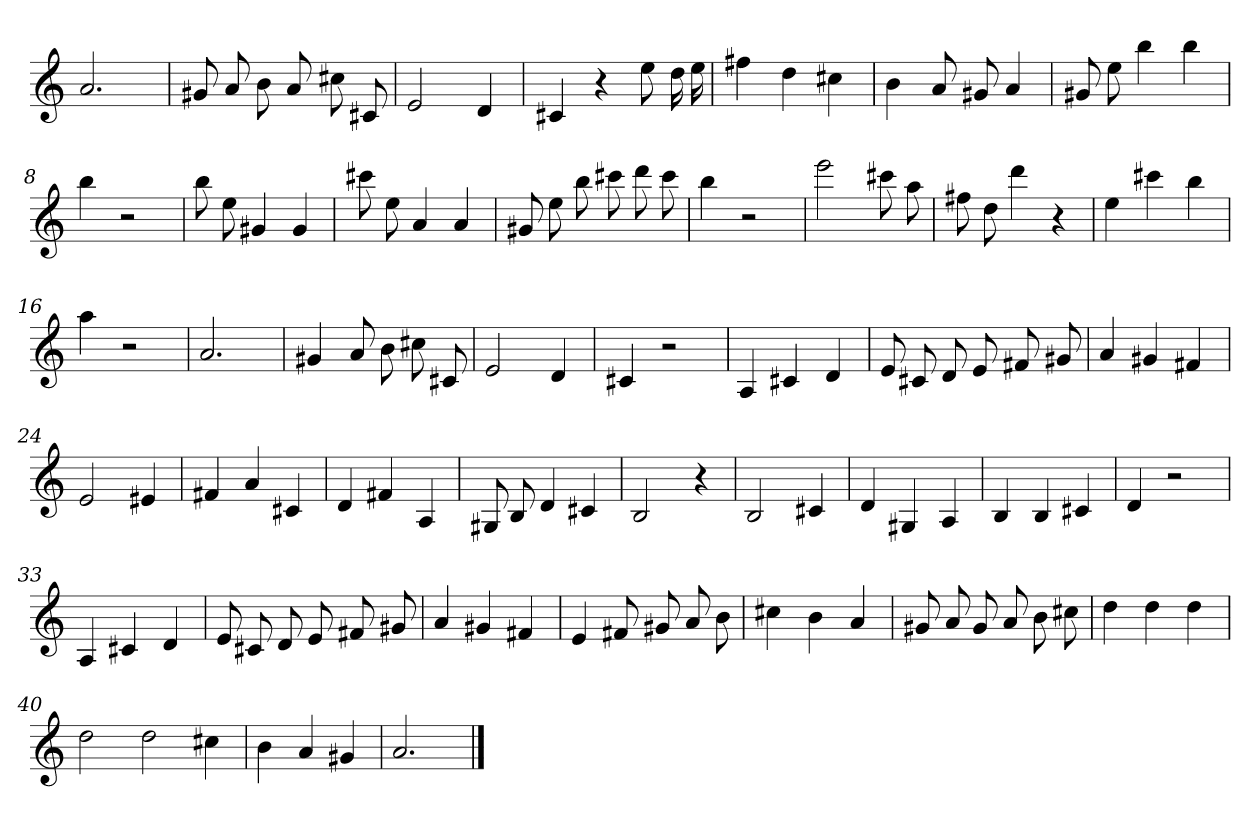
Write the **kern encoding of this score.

**kern
*part1
*staff1
=
2.a
=2
8g#X
8a
8b
8a
8cc#X
8c#X
=3
2e
4d
=4
4c#X
4r
8ee
16dd
16ee
=5
4ff#X
4dd
4cc#X
=6
4b
8a
8g#X
4a
=7
8g#X
8ee
4bb
4bb
=8
4bb
2r
=9
8bb
8ee
4g#X
4g#
=10
8ccc#X
8ee
4a
4a
=11
8g#X
8ee
8bb
8ccc#X
8ddd
8ccc#
=12
4bb
2r
=13
2eee
8ccc#X
8aa
=14
8ff#X
8dd
4ddd
4r
=15
4ee
4ccc#X
4bb
=16
4aa
2r
=17
2.a
=18
4g#X
8a
8b
8cc#X
8c#X
=19
2e
4d
=20
4c#X
2r
=21
4A
4c#X
4d
=22
8e
8c#X
8d
8e
8f#X
8g#X
=23
4a
4g#X
4f#X
=24
2e
4e#X
=25
4f#X
4a
4c#X
=26
4d
4f#X
4A
=27
8G#X
8B
4d
4c#X
=28
2B
4r
=29
2B
4c#X
=30
4d
4G#X
4A
=31
4B
4B
4c#X
=32
4d
2r
=33
4A
4c#X
4d
=34
8e
8c#X
8d
8e
8f#X
8g#X
=35
4a
4g#X
4f#X
=36
4e
8f#X
8g#X
8a
8b
=37
4cc#X
4b
4a
=38
8g#X
8a
8g#
8a
8b
8cc#X
=39
4dd
4dd
4dd
=40
2dd
2dd
4cc#X
=41
4b
4a
4g#X
=42
2.a
==
*-
